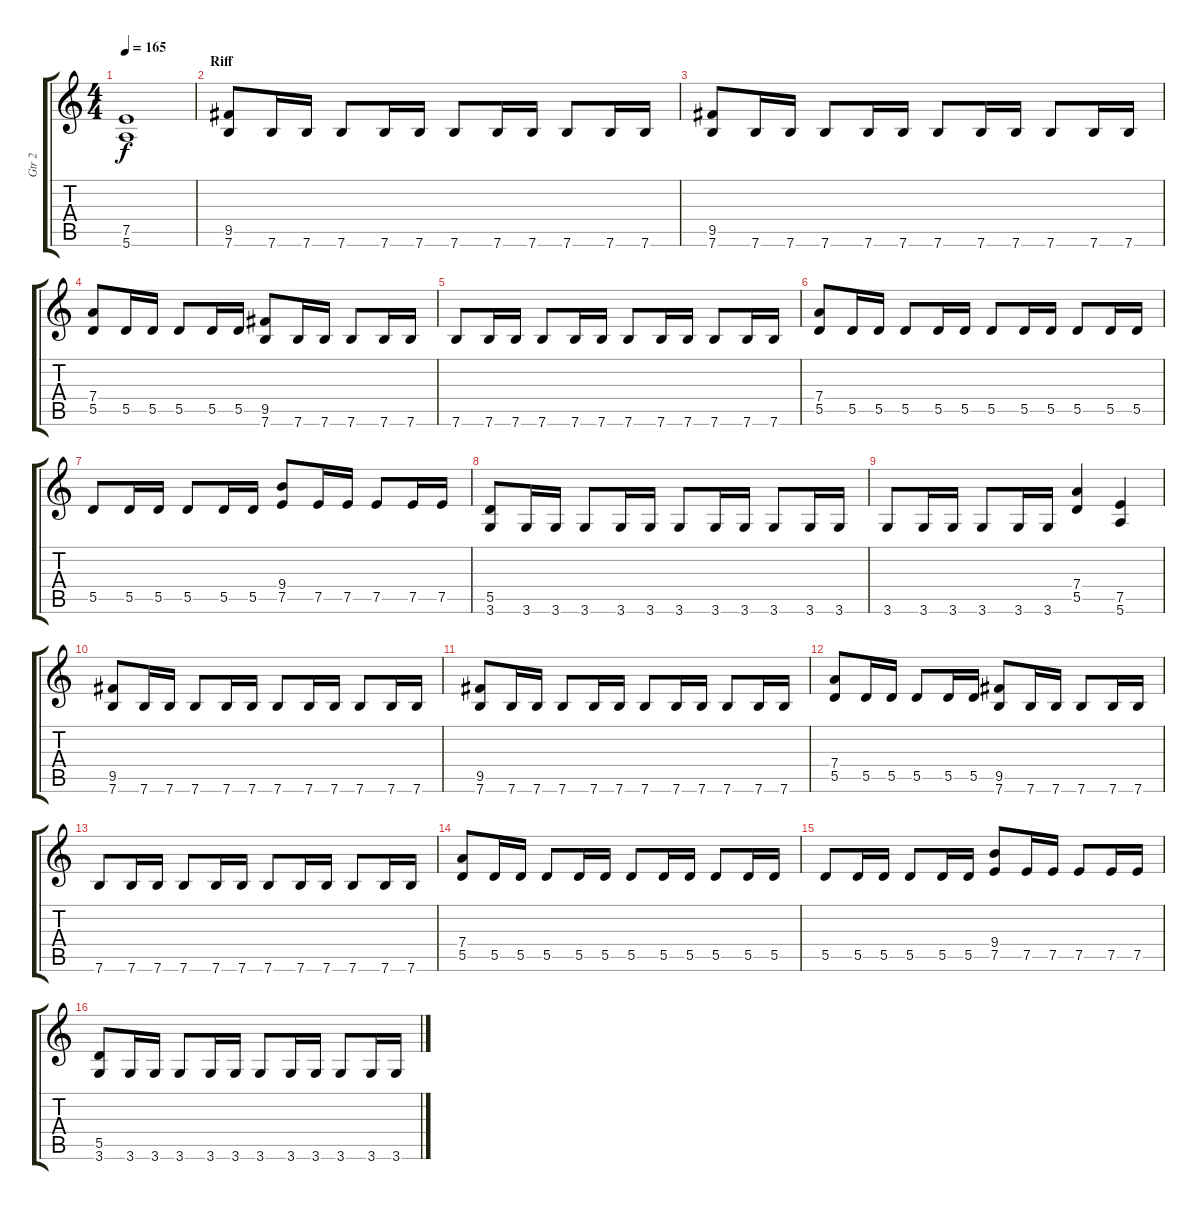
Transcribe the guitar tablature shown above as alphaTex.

\track ("Gtr 2" "Gtr 2") {instrument distortionguitar}
\staff {score tabs}
\tuning (E4 B3 G3 D3 A2 E2) {hide}
\ts (4 4)
\tempo 165
\clef g2
\ks c
(7.5 5.6).1{dy f} |
\section ("" "Riff")
(9.5 7.6).8 7.6.16 7.6.16 7.6.8 7.6.16 7.6.16 7.6.8 7.6.16 7.6.16 7.6.8 7.6.16 7.6.16 |
(9.5 7.6).8 7.6.16 7.6.16 7.6.8 7.6.16 7.6.16 7.6.8 7.6.16 7.6.16 7.6.8 7.6.16 7.6.16 |
(7.4 5.5).8 5.5.16 5.5.16 5.5.8 5.5.16 5.5.16 (9.5 7.6).8 7.6.16 7.6.16 7.6.8 7.6.16 7.6.16 |
7.6.8 7.6.16 7.6.16 7.6.8 7.6.16 7.6.16 7.6.8 7.6.16 7.6.16 7.6.8 7.6.16 7.6.16 |
(7.4 5.5).8 5.5.16 5.5.16 5.5.8 5.5.16 5.5.16 5.5.8 5.5.16 5.5.16 5.5.8 5.5.16 5.5.16 |
5.5.8 5.5.16 5.5.16 5.5.8 5.5.16 5.5.16 (9.4 7.5).8 7.5.16 7.5.16 7.5.8 7.5.16 7.5.16 |
(5.5 3.6).8 3.6.16 3.6.16 3.6.8 3.6.16 3.6.16 3.6.8 3.6.16 3.6.16 3.6.8 3.6.16 3.6.16 |
3.6.8 3.6.16 3.6.16 3.6.8 3.6.16 3.6.16 (7.4 5.5).4 (7.5 5.6).4 |
(9.5 7.6).8 7.6.16 7.6.16 7.6.8 7.6.16 7.6.16 7.6.8 7.6.16 7.6.16 7.6.8 7.6.16 7.6.16 |
(9.5 7.6).8 7.6.16 7.6.16 7.6.8 7.6.16 7.6.16 7.6.8 7.6.16 7.6.16 7.6.8 7.6.16 7.6.16 |
(7.4 5.5).8 5.5.16 5.5.16 5.5.8 5.5.16 5.5.16 (9.5 7.6).8 7.6.16 7.6.16 7.6.8 7.6.16 7.6.16 |
7.6.8 7.6.16 7.6.16 7.6.8 7.6.16 7.6.16 7.6.8 7.6.16 7.6.16 7.6.8 7.6.16 7.6.16 |
(7.4 5.5).8 5.5.16 5.5.16 5.5.8 5.5.16 5.5.16 5.5.8 5.5.16 5.5.16 5.5.8 5.5.16 5.5.16 |
5.5.8 5.5.16 5.5.16 5.5.8 5.5.16 5.5.16 (9.4 7.5).8 7.5.16 7.5.16 7.5.8 7.5.16 7.5.16 |
(5.5 3.6).8 3.6.16 3.6.16 3.6.8 3.6.16 3.6.16 3.6.8 3.6.16 3.6.16 3.6.8 3.6.16 3.6.16
